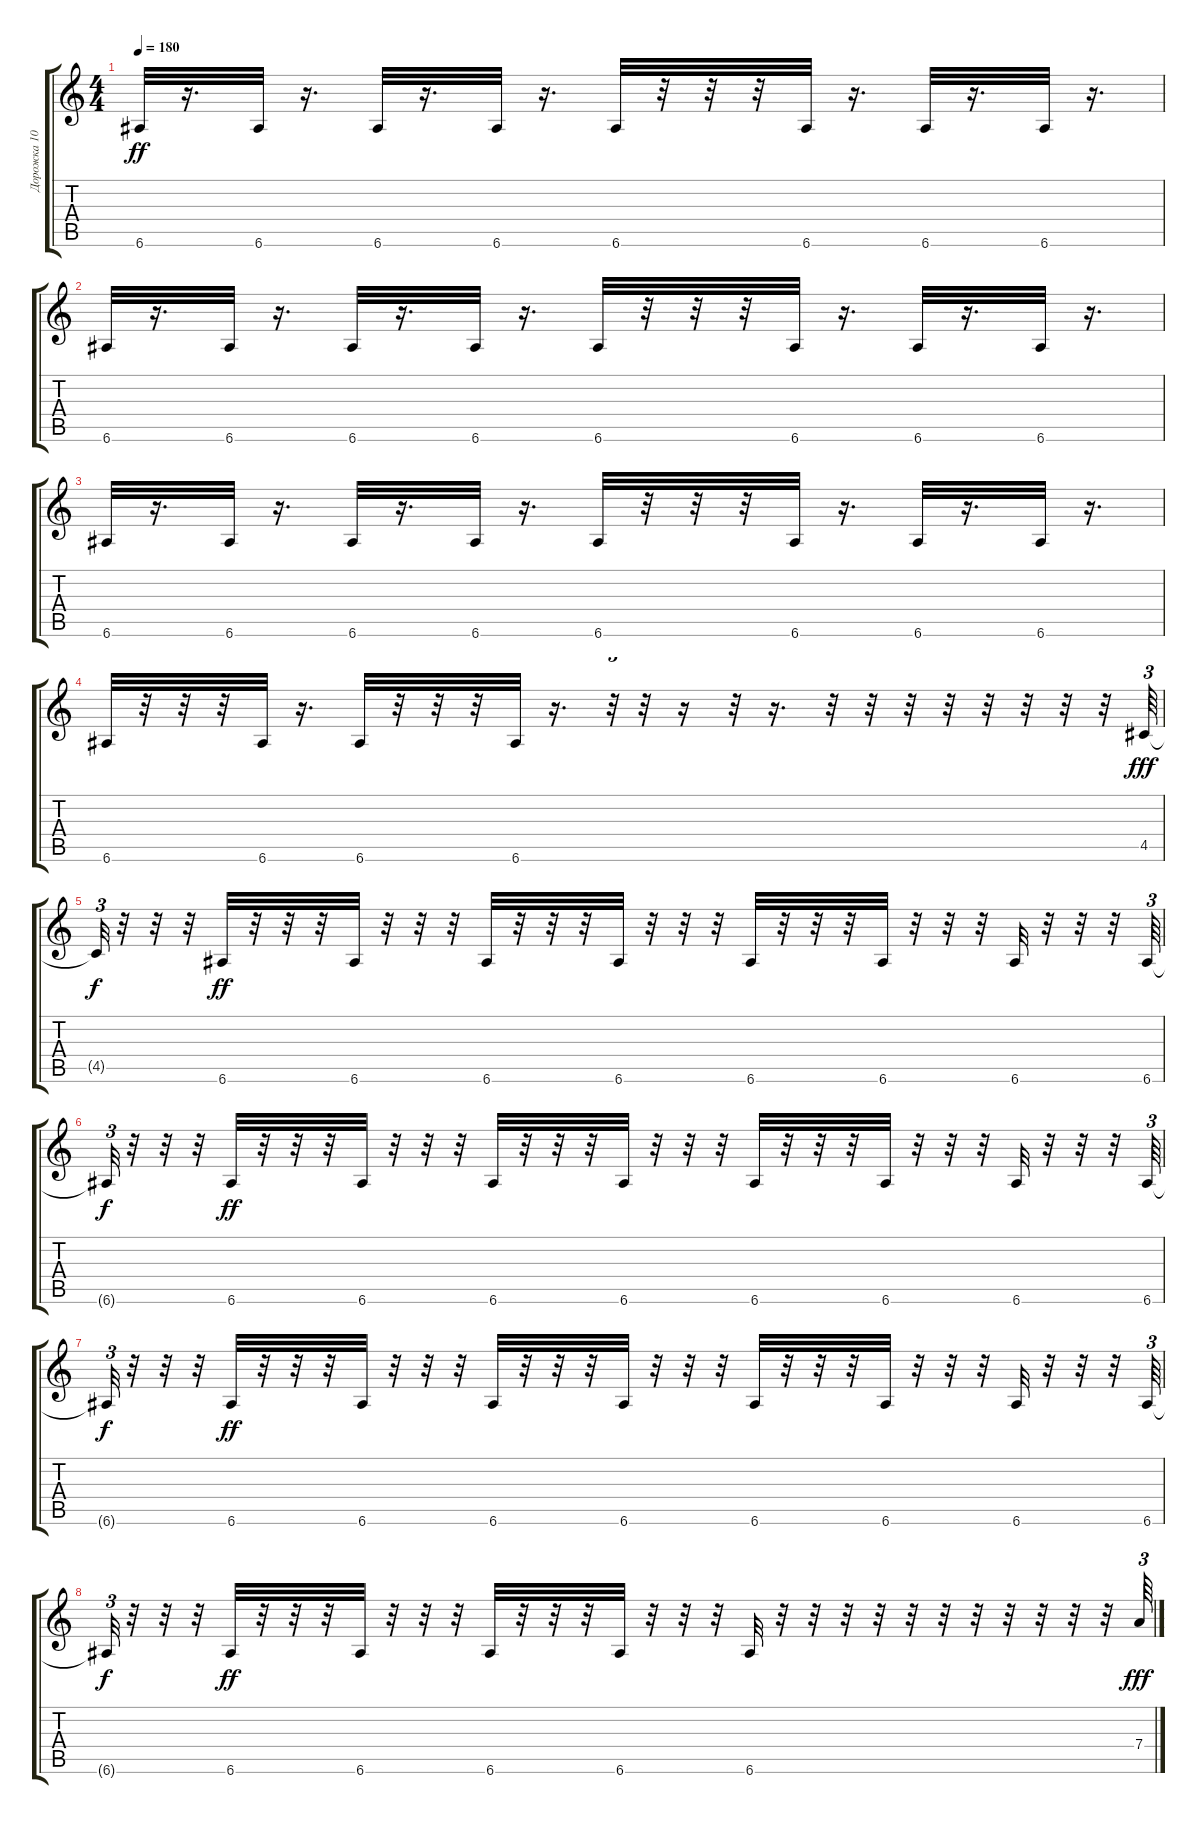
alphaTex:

\track ("Дорожка 10" "Дорожка 10") {instrument acousticguitarsteel}
\staff {score tabs}
\tuning (E4 B3 G3 D3 A2 E2) {hide}
\ts (4 4)
\tempo 180
\clef g2
\ks c
6.6.32{dy ff} r.16{d} 6.6.32 r.16{d} 6.6.32 r.16{d} 6.6.32 r.16{d} 6.6.32 r.32 r.32 r.32 6.6.32 r.16{d} 6.6.32 r.16{d} 6.6.32 r.16{d} |
6.6.32 r.16{d} 6.6.32 r.16{d} 6.6.32 r.16{d} 6.6.32 r.16{d} 6.6.32 r.32 r.32 r.32 6.6.32 r.16{d} 6.6.32 r.16{d} 6.6.32 r.16{d} |
6.6.32 r.16{d} 6.6.32 r.16{d} 6.6.32 r.16{d} 6.6.32 r.16{d} 6.6.32 r.32 r.32 r.32 6.6.32 r.16{d} 6.6.32 r.16{d} 6.6.32 r.16{d} |
6.6.32 r.32 r.32 r.32 6.6.32 r.16{d} 6.6.32 r.32 r.32 r.32 6.6.32 r.16{d} r.32{tu (3 2)} r.32 r.16 r.32 r.16{d} r.32 r.32 r.32 r.32 r.32 r.32 r.32 r.32 4.5.64{tu (3 2) dy fff} |
4.5{t}.32{tu (3 2) dy f} r.32 r.32 r.32 6.6.32{dy ff} r.32 r.32 r.32 6.6.32 r.32 r.32 r.32 6.6.32 r.32 r.32 r.32 6.6.32 r.32 r.32 r.32 6.6.32 r.32 r.32 r.32 6.6.32 r.32 r.32 r.32 6.6.32 r.32 r.32 r.32 6.6.64{tu (3 2)} |
6.6{t}.32{tu (3 2) dy f} r.32 r.32 r.32 6.6.32{dy ff} r.32 r.32 r.32 6.6.32 r.32 r.32 r.32 6.6.32 r.32 r.32 r.32 6.6.32 r.32 r.32 r.32 6.6.32 r.32 r.32 r.32 6.6.32 r.32 r.32 r.32 6.6.32 r.32 r.32 r.32 6.6.64{tu (3 2)} |
6.6{t}.32{tu (3 2) dy f} r.32 r.32 r.32 6.6.32{dy ff} r.32 r.32 r.32 6.6.32 r.32 r.32 r.32 6.6.32 r.32 r.32 r.32 6.6.32 r.32 r.32 r.32 6.6.32 r.32 r.32 r.32 6.6.32 r.32 r.32 r.32 6.6.32 r.32 r.32 r.32 6.6.64{tu (3 2)} |
6.6{t}.32{tu (3 2) dy f} r.32 r.32 r.32 6.6.32{dy ff} r.32 r.32 r.32 6.6.32 r.32 r.32 r.32 6.6.32 r.32 r.32 r.32 6.6.32 r.32 r.32 r.32 6.6.32 r.32 r.32 r.32 r.32 r.32 r.32 r.32 r.32 r.32 r.32 r.32 7.4.64{tu (3 2) dy fff}
